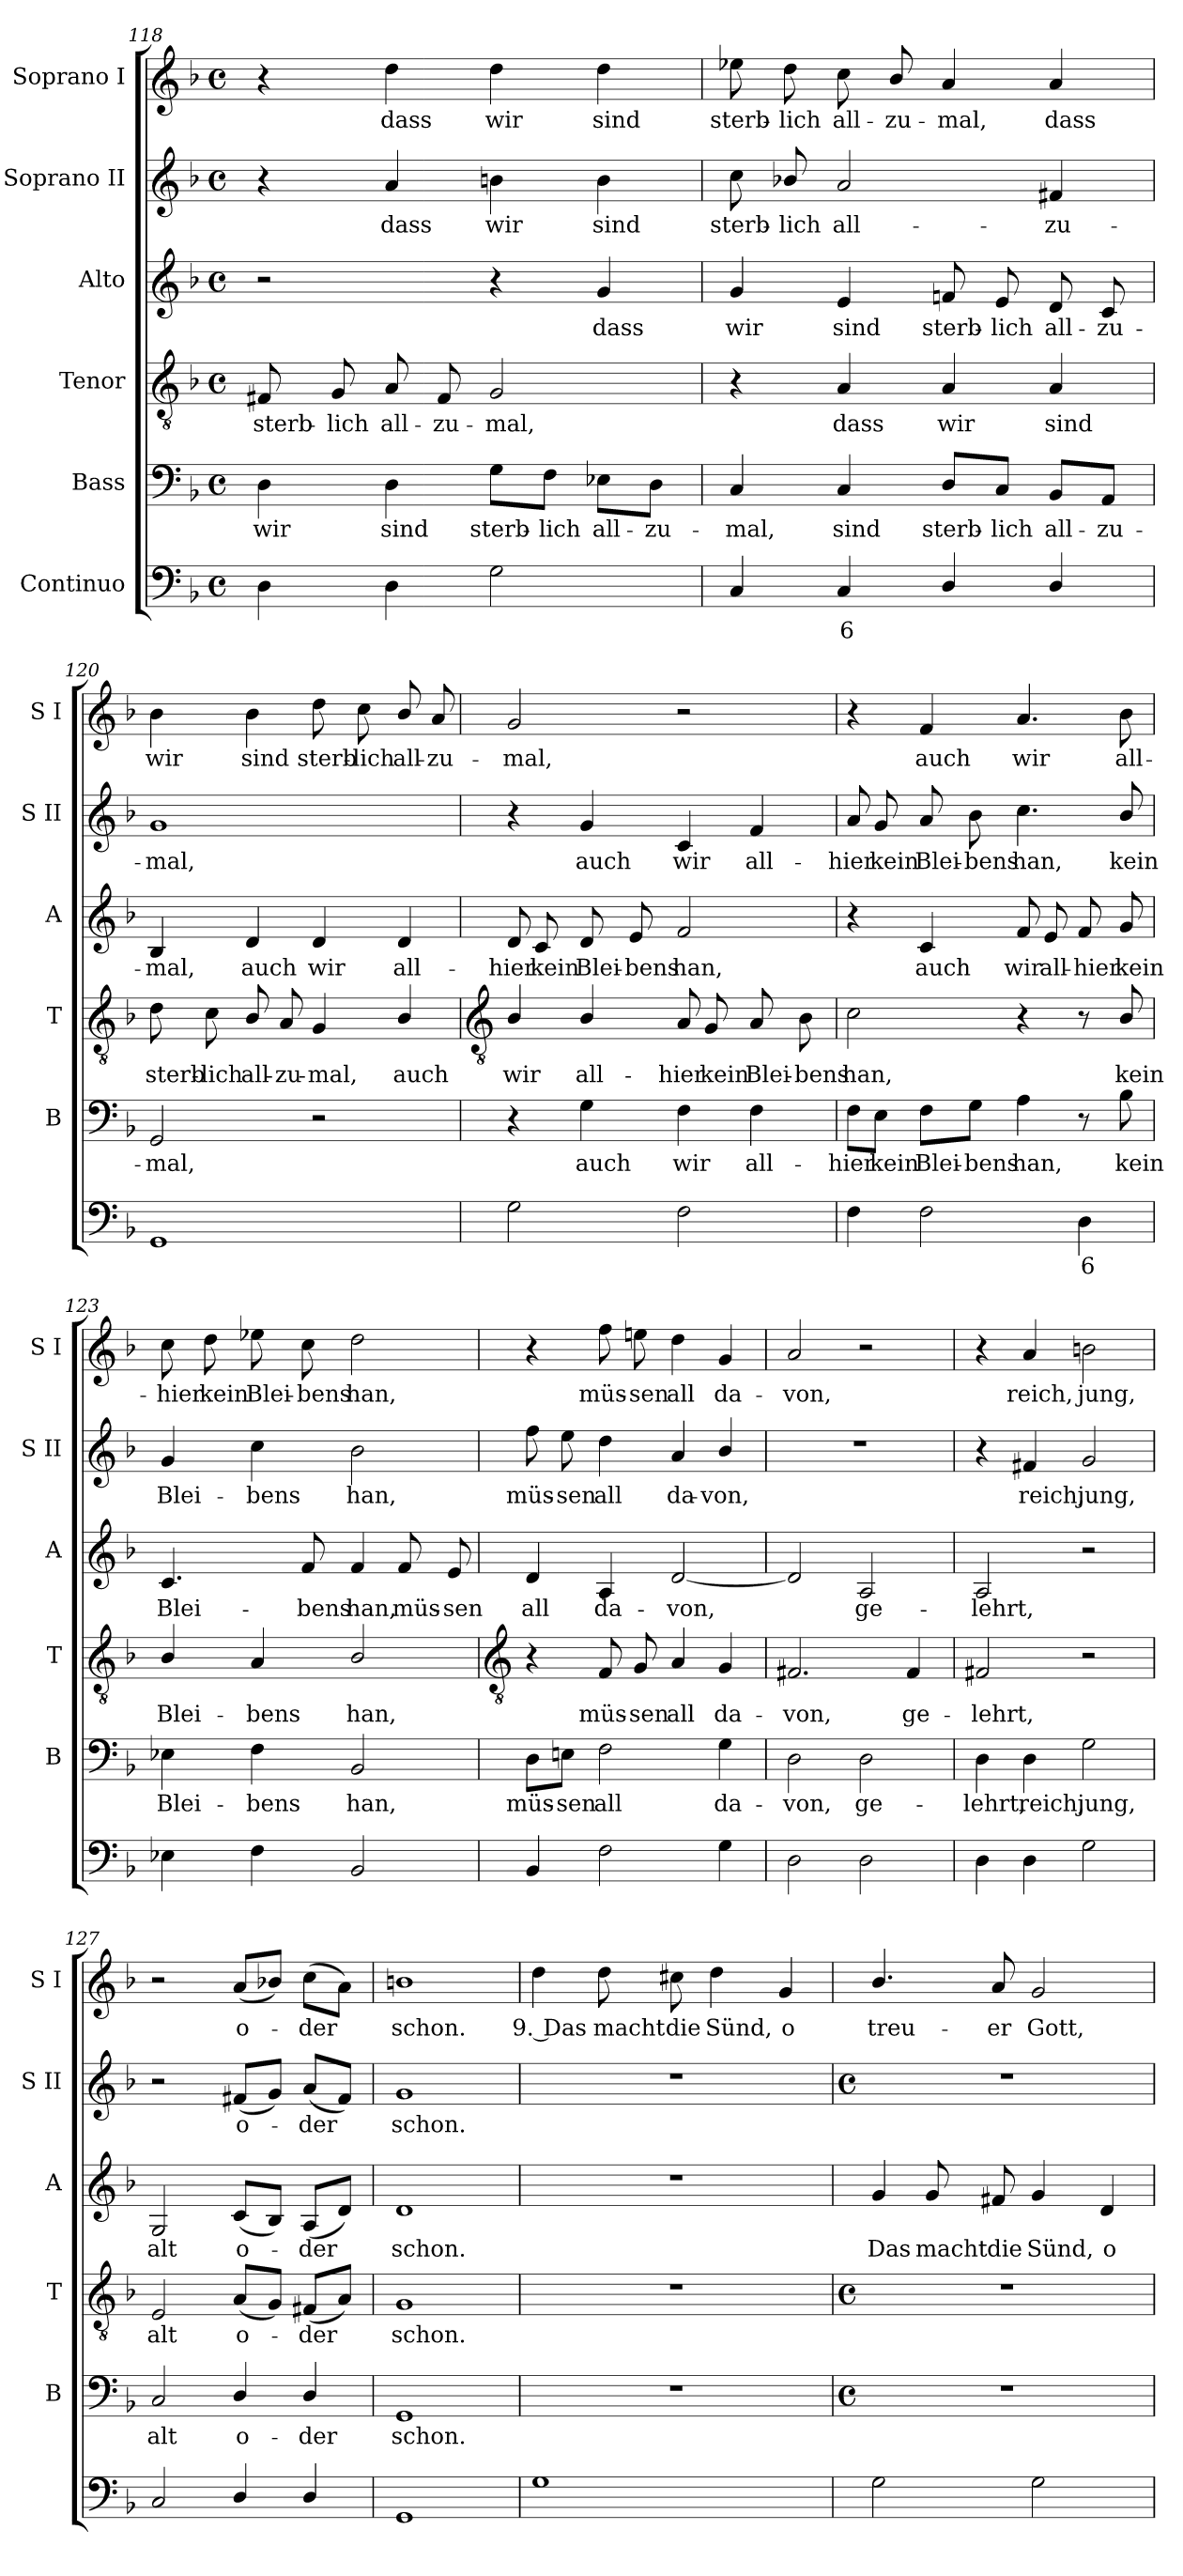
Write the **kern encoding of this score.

**kern	**text	**kern	**text	**kern	**text	**kern	**text	**kern	**text	**kern	**text
*part6	*part6	*part5	*part5	*part4	*part4	*part3	*part3	*part2	*part2	*part1	*part1
*staff6	*staff6	*staff5	*staff5	*staff4	*staff4	*staff3	*staff3	*staff2	*staff2	*staff1	*staff1
*I"Continuo	*	*I"Bass	*	*I"Tenor	*	*I"Alto	*	*I"Soprano II	*	*I"Soprano I	*
*	*	*I'B	*	*I'T	*	*I'A	*	*I'S II	*	*I'S I	*
!!LO:LB:g=z
*clefF4	*	*clefF4	*	*clefGv2	*	*clefG2	*	*clefG2	*	*clefG2	*
*k[b-]	*	*k[b-]	*	*k[b-]	*	*k[b-]	*	*k[b-]	*	*k[b-]	*
*F:	*	*F:	*	*F:	*	*F:	*	*F:	*	*F:	*
*M4/4	*	*M4/4	*	*M4/4	*	*M4/4	*	*M4/4	*	*M4/4	*
*met(c)	*	*met(c)	*	*met(c)	*	*met(c)	*	*met(c)	*	*met(c)	*
=118	=118	=118	=118	=118	=118	=118	=118	=118	=118	=118	=118
!	!	!	!LO:LY:b	!	!LO:LY:b	!	!	!	!	!	!
4D	.	4D	wir	8F#X	sterb-	2r	.	4r	.	4r	.
!	!	!	!	!	!LO:LY:b	!	!	!	!	!	!
.	.	.	.	8G	-lich	.	.	.	.	.	.
!	!	!	!LO:LY:b	!	!LO:LY:b	!	!	!	!LO:LY:b	!	!LO:LY:b
4D	.	4D	sind	8A	all-	.	.	4a	dass	4dd	dass
!	!	!	!	!	!LO:LY:b	!	!	!	!	!	!
.	.	.	.	8F#	-zu-	.	.	.	.	.	.
!	!	!	!LO:LY:b	!	!LO:LY:b	!	!	!	!LO:LY:b	!	!LO:LY:b
2G	.	8G\L	sterb-	2G	-mal,	4r	.	4bn	wir	4dd	wir
!	!	!	!LO:LY:b	!	!	!	!	!	!	!	!
.	.	8F\J	-lich	.	.	.	.	.	.	.	.
!	!	!	!LO:LY:b	!	!	!	!LO:LY:b	!	!LO:LY:b	!	!LO:LY:b
.	.	8E-X\L	all-	.	.	4g	dass	4b	sind	4dd	sind
!	!	!	!LO:LY:b	!	!	!	!	!	!	!	!
.	.	8D\J	-zu-	.	.	.	.	.	.	.	.
=119	=119	=119	=119	=119	=119	=119	=119	=119	=119	=119	=119
!	!	!	!LO:LY:b	!	!	!	!LO:LY:b	!	!LO:LY:b	!	!LO:LY:b
4C	.	4C	-mal,	4r	.	4g	wir	8cc	sterb-	8ee-X	sterb-
!	!	!	!	!	!	!	!	!	!LO:LY:b	!	!LO:LY:b
.	.	.	.	.	.	.	.	8b-X/	-lich	8dd	-lich
!	!LO:LY:b	!	!LO:LY:b	!	!LO:LY:b	!	!LO:LY:b	!	!LO:LY:b	!	!LO:LY:b
4C	6	4C	sind	4A	dass	4e	sind	2a	all-	8cc	all-
!	!	!	!	!	!	!	!	!	!	!	!LO:LY:b
.	.	.	.	.	.	.	.	.	.	8b-/	-zu-
!	!	!	!LO:LY:b	!	!LO:LY:b	!	!LO:LY:b	!	!	!	!LO:LY:b
4D/	.	8D/L	sterb-	4A	wir	8fn	sterb-	.	.	4a	-mal,
!	!	!	!LO:LY:b	!	!	!	!LO:LY:b	!	!	!	!
.	.	8C/J	-lich	.	.	8e	-lich	.	.	.	.
!	!	!	!LO:LY:b	!	!LO:LY:b	!	!LO:LY:b	!	!LO:LY:b	!	!LO:LY:b
4D/	.	8BB-/L	all-	4A	sind	8d	all-	4f#X	-zu-	4a	dass
!	!	!	!LO:LY:b	!	!	!	!LO:LY:b	!	!	!	!
.	.	8AA/J	-zu-	.	.	8c	-zu-	.	.	.	.
=120	=120	=120	=120	=120	=120	=120	=120	=120	=120	=120	=120
!	!	!	!LO:LY:b	!	!LO:LY:b	!	!LO:LY:b	!	!LO:LY:b	!	!LO:LY:b
1GG	.	2GG	-mal,	8d	sterb-	4B-	-mal,	1g	-mal,	4b-	wir
!	!	!	!	!	!LO:LY:b	!	!	!	!	!	!
.	.	.	.	8c	-lich	.	.	.	.	.	.
!	!	!	!	!	!LO:LY:b	!	!LO:LY:b	!	!	!	!LO:LY:b
.	.	.	.	8B-/	all-	4d	auch	.	.	4b-	sind
!	!	!	!	!	!LO:LY:b	!	!	!	!	!	!
.	.	.	.	8A	-zu-	.	.	.	.	.	.
!	!	!	!	!	!LO:LY:b	!	!LO:LY:b	!	!	!	!LO:LY:b
.	.	2r	.	4G	-mal,	4d	wir	.	.	8dd	sterb-
!	!	!	!	!	!	!	!	!	!	!	!LO:LY:b
.	.	.	.	.	.	.	.	.	.	8cc	-lich
!	!	!	!	!	!LO:LY:b	!	!LO:LY:b	!	!	!	!LO:LY:b
.	.	.	.	4B-/	auch	4d	all-	.	.	8b-/	all-
!	!	!	!	!	!	!	!	!	!	!	!LO:LY:b
.	.	.	.	.	.	.	.	.	.	8a	-zu-
!!LO:LB:g=z
=121	=121	=121	=121	=121	=121	=121	=121	=121	=121	=121	=121
*	*	*	*	*clefGv2	*	*	*	*	*	*	*
!	!	!	!	!	!LO:LY:b	!	!LO:LY:b	!	!	!	!LO:LY:b
2G	.	4r	.	4B-/	wir	8d	-hier	4r	.	2g	-mal,
!	!	!	!	!	!	!	!LO:LY:b	!	!	!	!
.	.	.	.	.	.	8c	kein	.	.	.	.
!	!	!	!LO:LY:b	!	!LO:LY:b	!	!LO:LY:b	!	!LO:LY:b	!	!
.	.	4G	auch	4B-/	all-	8d	Blei-	4g	auch	.	.
!	!	!	!	!	!	!	!LO:LY:b	!	!	!	!
.	.	.	.	.	.	8e	-bens	.	.	.	.
!	!	!	!LO:LY:b	!	!LO:LY:b	!	!LO:LY:b	!	!LO:LY:b	!	!
2F	.	4F	wir	8A	-hier	2f	han,	4c	wir	2r	.
!	!	!	!	!	!LO:LY:b	!	!	!	!	!	!
.	.	.	.	8G	kein	.	.	.	.	.	.
!	!	!	!LO:LY:b	!	!LO:LY:b	!	!	!	!LO:LY:b	!	!
.	.	4F	all-	8A	Blei-	.	.	4f	all-	.	.
!	!	!	!	!	!LO:LY:b	!	!	!	!	!	!
.	.	.	.	8B-	-bens	.	.	.	.	.	.
=122	=122	=122	=122	=122	=122	=122	=122	=122	=122	=122	=122
!	!	!	!LO:LY:b	!	!LO:LY:b	!	!	!	!LO:LY:b	!	!
4F	.	8F\L	-hier	2c	han,	4r	.	8a	-hier	4r	.
!	!	!	!LO:LY:b	!	!	!	!	!	!LO:LY:b	!	!
.	.	8E\J	kein	.	.	.	.	8g	kein	.	.
!	!	!	!LO:LY:b	!	!	!	!LO:LY:b	!	!LO:LY:b	!	!LO:LY:b
2F	.	8F\L	Blei-	.	.	4c	auch	8a	Blei-	4f	auch
!	!	!	!LO:LY:b	!	!	!	!	!	!LO:LY:b	!	!
.	.	8G\J	-bens	.	.	.	.	8b-	-bens	.	.
!	!	!	!LO:LY:b	!	!	!	!LO:LY:b	!	!LO:LY:b	!	!LO:LY:b
.	.	4A	han,	4r	.	8f	wir	4.cc	han,	4.a	wir
!	!	!	!	!	!	!	!LO:LY:b	!	!	!	!
.	.	.	.	.	.	8e	all-	.	.	.	.
!	!LO:LY:b	!	!	!	!	!	!LO:LY:b	!	!	!	!
4D	6	8r	.	8r	.	8f	-hier	.	.	.	.
!	!	!	!LO:LY:b	!	!LO:LY:b	!	!LO:LY:b	!	!LO:LY:b	!	!LO:LY:b
.	.	8B-	kein	8B-/	kein	8g	kein	8b-/	kein	8b-	all-
=123	=123	=123	=123	=123	=123	=123	=123	=123	=123	=123	=123
!	!	!	!LO:LY:b	!	!LO:LY:b	!	!LO:LY:b	!	!LO:LY:b	!	!LO:LY:b
4E-X	.	4E-X	Blei-	4B-/	Blei-	4.c	Blei-	4g	Blei-	8cc	-hier
!	!	!	!	!	!	!	!	!	!	!	!LO:LY:b
.	.	.	.	.	.	.	.	.	.	8dd	kein
!	!	!	!LO:LY:b	!	!LO:LY:b	!	!	!	!LO:LY:b	!	!LO:LY:b
4F	.	4F	-bens	4A	-bens	.	.	4cc	-bens	8ee-X	Blei-
!	!	!	!	!	!	!	!LO:LY:b	!	!	!	!LO:LY:b
.	.	.	.	.	.	8f	-bens	.	.	8cc	-bens
!	!	!	!LO:LY:b	!	!LO:LY:b	!	!LO:LY:b	!	!LO:LY:b	!	!LO:LY:b
2BB-	.	2BB-	han,	2B-/	han,	4f	han,	2b-	han,	2dd	han,
!	!	!	!	!	!	!	!LO:LY:b	!	!	!	!
.	.	.	.	.	.	8f	müs-	.	.	.	.
!	!	!	!	!	!	!	!LO:LY:b	!	!	!	!
.	.	.	.	.	.	8e	-sen	.	.	.	.
!!LO:LB:g=z
=124	=124	=124	=124	=124	=124	=124	=124	=124	=124	=124	=124
*	*	*	*	*clefGv2	*	*	*	*	*	*	*
!	!	!	!LO:LY:b	!	!	!	!LO:LY:b	!	!LO:LY:b	!	!
4BB-	.	8D\L	müs-	4r	.	4d	all	8ff	müs-	4r	.
!	!	!	!LO:LY:b	!	!	!	!	!	!LO:LY:b	!	!
.	.	8En\J	-sen	.	.	.	.	8ee	-sen	.	.
!	!	!	!LO:LY:b	!	!LO:LY:b	!	!LO:LY:b	!	!LO:LY:b	!	!LO:LY:b
2F	.	2F	all	8F	müs-	4A	da-	4dd	all	8ff	müs-
!	!	!	!	!	!LO:LY:b	!	!	!	!	!	!LO:LY:b
.	.	.	.	8G	-sen	.	.	.	.	8een	-sen
!	!	!	!	!	!LO:LY:b	!	!LO:LY:b	!	!LO:LY:b	!	!LO:LY:b
.	.	.	.	4A	all	[2d	-von,	4a	da-	4dd	all
!	!	!	!LO:LY:b	!	!LO:LY:b	!	!	!	!LO:LY:b	!	!LO:LY:b
4G	.	4G	da-	4G	da-	.	.	4b-/	-von,	4g	da-
=125	=125	=125	=125	=125	=125	=125	=125	=125	=125	=125	=125
!	!	!	!LO:LY:b	!	!LO:LY:b	!	!	!	!	!	!LO:LY:b
2D	.	2D	-von,	2.F#X	-von,	2d]	.	1r	.	2a	-von,
!	!	!	!LO:LY:b	!	!	!	!LO:LY:b	!	!	!	!
2D	.	2D	ge-	.	.	2A	ge-	.	.	2r	.
!	!	!	!	!	!LO:LY:b	!	!	!	!	!	!
.	.	.	.	4F#	ge-	.	.	.	.	.	.
=126	=126	=126	=126	=126	=126	=126	=126	=126	=126	=126	=126
!	!	!	!LO:LY:b	!	!LO:LY:b	!	!LO:LY:b	!	!	!	!
4D	.	4D	-lehrt,	2F#X	-lehrt,	2A	-lehrt,	4r	.	4r	.
!	!	!	!LO:LY:b	!	!	!	!	!	!LO:LY:b	!	!LO:LY:b
4D	.	4D	reich,	.	.	.	.	4f#X	reich,	4a	reich,
!	!	!	!LO:LY:b	!	!	!	!	!	!LO:LY:b	!	!LO:LY:b
2G	.	2G	jung,	2r	.	2r	.	2g	jung,	2bn	jung,
=127	=127	=127	=127	=127	=127	=127	=127	=127	=127	=127	=127
!	!	!	!LO:LY:b	!	!LO:LY:b	!	!LO:LY:b	!	!	!	!
2C	.	2C	alt	2E	alt	2G	alt	2r	.	2r	.
!	!	!	!LO:LY:b	!	!LO:LY:b	!	!LO:LY:b	!	!LO:LY:b	!	!LO:LY:b
4D/	.	4D/	o-	(<8AL	o-	(<8cL	o-	(<8f#XL	o-	(<8aL	o-
.	.	.	.	8GJ)	.	8B-J)	.	8gJ)	.	8b-XJ)	.
!	!	!	!LO:LY:b	!	!LO:LY:b	!	!LO:LY:b	!	!LO:LY:b	!	!LO:LY:b
4D/	.	4D/	-der	(<8F#XL	der	(<8AL	der	(<8aL	der	(>8ccL	der
.	.	.	.	8AJ)	.	8dJ)	.	8f#J)	.	8aJ)	.
=128	=128	=128	=128	=128	=128	=128	=128	=128	=128	=128	=128
!	!	!	!LO:LY:b	!	!LO:LY:b	!	!LO:LY:b	!	!LO:LY:b	!	!LO:LY:b
1GG	.	1GG	schon.	1G	schon.	1d	schon.	1g	schon.	1bn	schon.
=129	=129	=129	=129	=129	=129	=129	=129	=129	=129	=129	=129
!	!	!	!	!	!	!	!	!	!	!	!LO:LY:b
1G	.	1r	.	1r	.	1r	.	1r	.	4dd	9. Das
!	!	!	!	!	!	!	!	!	!	!	!LO:LY:b
.	.	.	.	.	.	.	.	.	.	8dd	macht
!	!	!	!	!	!	!	!	!	!	!	!LO:LY:b
.	.	.	.	.	.	.	.	.	.	8cc#X	die
!	!	!	!	!	!	!	!	!	!	!	!LO:LY:b
.	.	.	.	.	.	.	.	.	.	4dd	Sünd,
!	!	!	!	!	!	!	!	!	!	!	!LO:LY:b
.	.	.	.	.	.	.	.	.	.	4g	o
!!LO:LB:g=z
=130	=130	=130	=130	=130	=130	=130	=130	=130	=130	=130	=130
*	*	*M4/4	*	*M4/4	*	*	*	*M4/4	*	*	*
*	*	*met(c)	*	*met(c)	*	*	*	*met(c)	*	*	*
!	!	!	!	!	!	!	!LO:LY:b	!	!	!	!LO:LY:b
2G	.	1r	.	1r	.	4g	Das	1r	.	4.b-/	treu-
!	!	!	!	!	!	!	!LO:LY:b	!	!	!	!
.	.	.	.	.	.	8g	macht	.	.	.	.
!	!	!	!	!	!	!	!LO:LY:b	!	!	!	!LO:LY:b
.	.	.	.	.	.	8f#X	die	.	.	8a	-er
!	!	!	!	!	!	!	!LO:LY:b	!	!	!	!LO:LY:b
2G	.	.	.	.	.	4g	Sünd,	.	.	2g	Gott,
!	!	!	!	!	!	!	!LO:LY:b	!	!	!	!
.	.	.	.	.	.	4d	o	.	.	.	.
=	=	=	=	=	=	=	=	=	=	=	=
*-	*-	*-	*-	*-	*-	*-	*-	*-	*-	*-	*-
